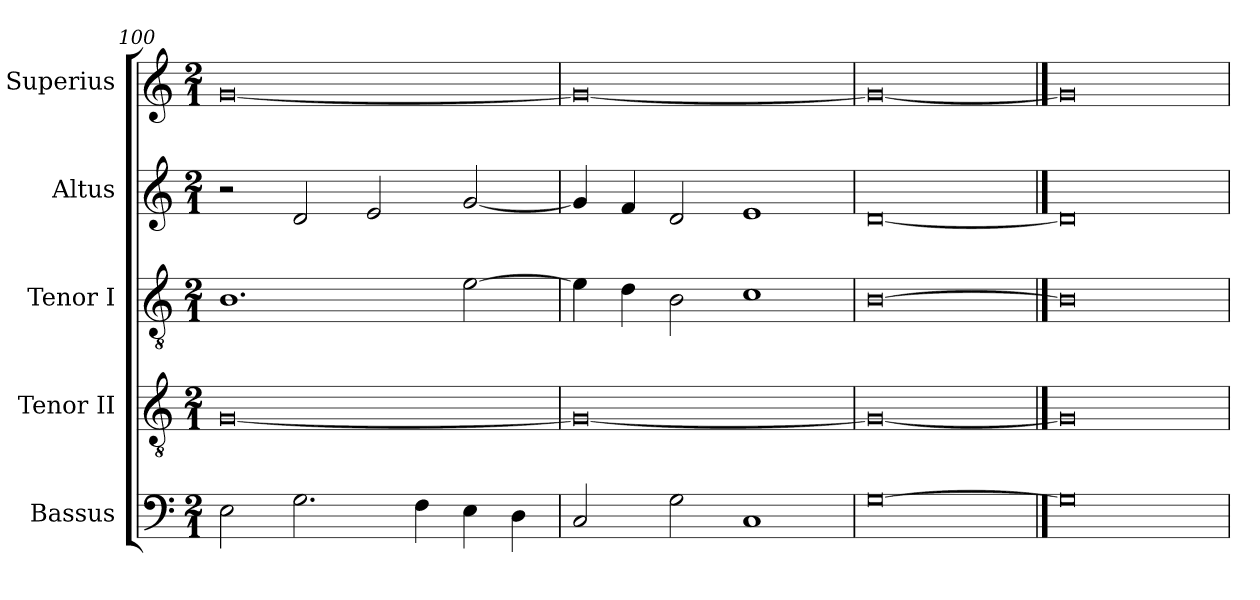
**kern	**kern	**kern	**kern	**kern
*part5	*part4	*part3	*part2	*part1
*staff5	*staff4	*staff3	*staff2	*staff1
*I"Bassus	*I"Tenor II	*I"Tenor I	*I"Altus	*I"Superius
*I'B	*I'T. II	*I'T. I	*I'A	*I'S
*clefF4	*clefGv2	*clefGv2	*clefG2	*clefG2
*k[]	*k[]	*k[]	*k[]	*k[]
*M2/1	*M2/1	*M2/1	*M2/1	*M2/1
=100	=100	=100	=100	=100
2E	[0G	1.B	2r	[0g
2.G	.	.	2d	.
.	.	.	2e	.
4F	.	.	.	.
4E	.	[2e	[2g	.
4D	.	.	.	.
=101	=101	=101	=101	=101
2C	0G_	4e]	4g]	0g_
.	.	4d	4f	.
2G	.	2B	2d	.
1C	.	1c	1e	.
=102	=102	=102	=102	=102
[0G	0G_	[0B	[0d	0g_
==103	==103	==103	==103	==103
0G]	0G]	0B]	0d]	0g]
=	=	=	=	=
*-	*-	*-	*-	*-
